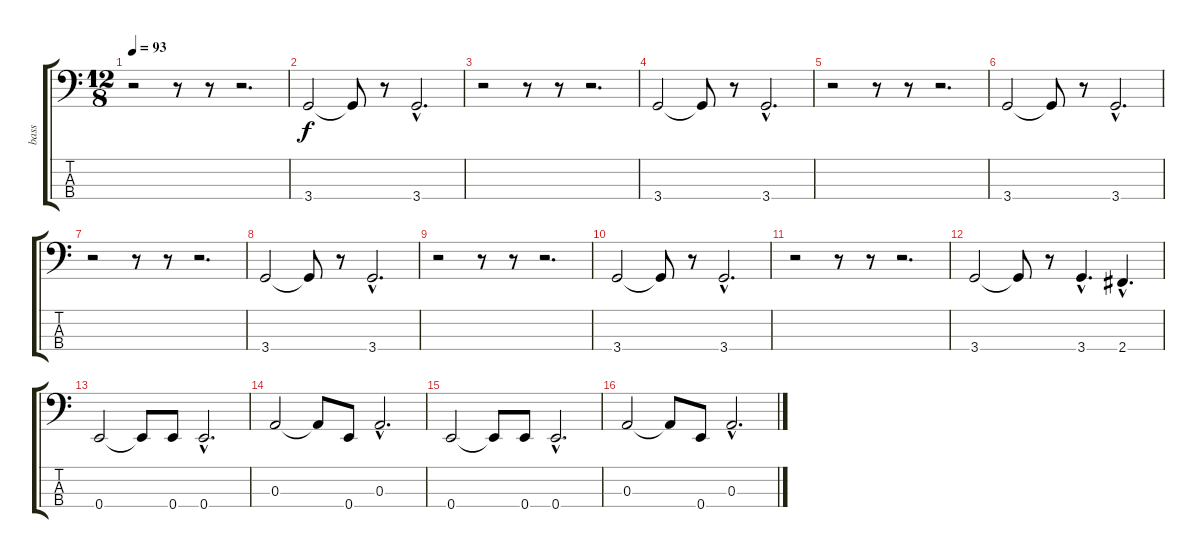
\track ("bass" "bass") {instrument synthbass1}
\staff {score tabs}
\tuning (G2 D2 A1 E1) {hide}
\ts (12 8)
\tempo 93
\clef f4
\ks c
r.2{dy f instrument synthbass1} r.8 r.8 r.2{d} |
3.4.2 3.4{t}.8 r.8 3.4{hac}.2{d} |
r.2 r.8 r.8 r.2{d} |
3.4.2 3.4{t}.8 r.8 3.4{hac}.2{d} |
r.2 r.8 r.8 r.2{d} |
3.4.2 3.4{t}.8 r.8 3.4{hac}.2{d} |
r.2 r.8 r.8 r.2{d} |
3.4.2 3.4{t}.8 r.8 3.4{hac}.2{d} |
r.2 r.8 r.8 r.2{d} |
3.4.2 3.4{t}.8 r.8 3.4{hac}.2{d} |
r.2 r.8 r.8 r.2{d} |
3.4.2 3.4{t}.8 r.8 3.4{hac}.4{d} 2.4{hac}.4{d} |
0.4.2 0.4{t}.8 0.4.8 0.4{hac}.2{d} |
0.3.2 0.3{t}.8 0.4.8 0.3{hac}.2{d} |
0.4.2 0.4{t}.8 0.4.8 0.4{hac}.2{d} |
0.3.2 0.3{t}.8 0.4.8 0.3{hac}.2{d}
